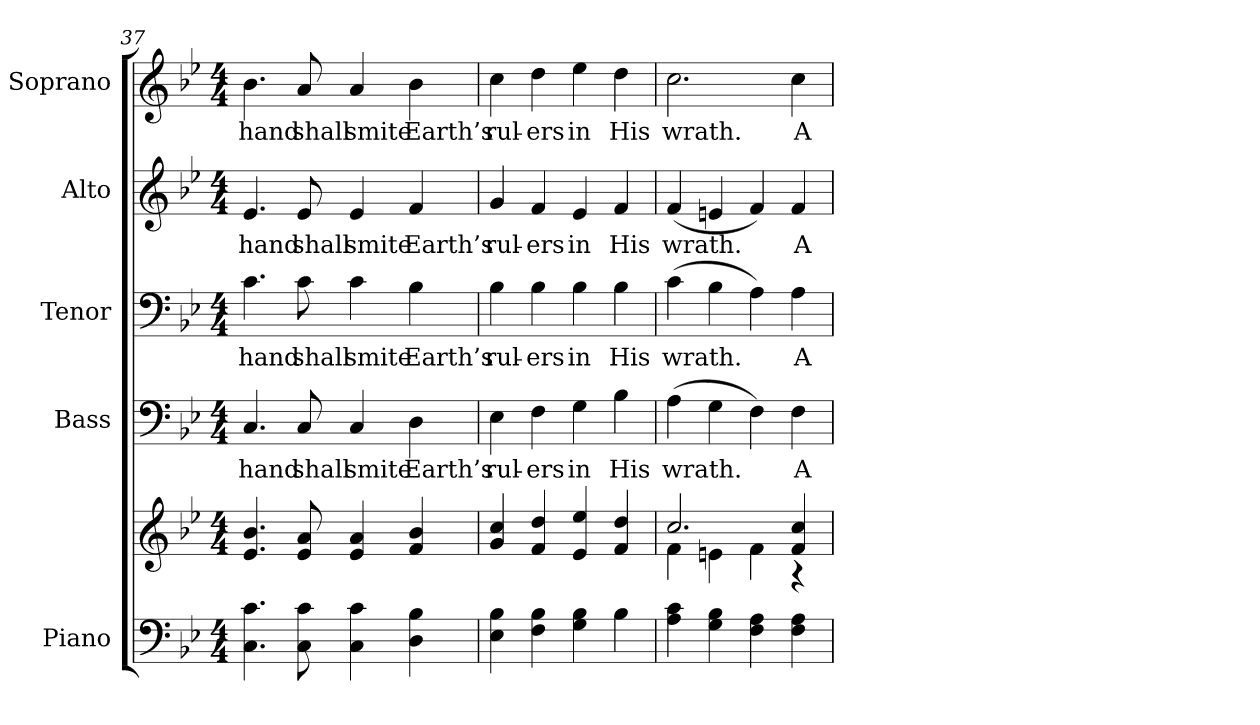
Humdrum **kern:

**kern	**kern	**kern	**text	**kern	**text	**kern	**text	**kern	**text
*part5	*part5	*part4	*part4	*part3	*part3	*part2	*part2	*part1	*part1
*staff6	*staff5	*staff4	*staff4	*staff3	*staff3	*staff2	*staff2	*staff1	*staff1
*I"Piano	*	*I"Bass	*	*I"Tenor	*	*I"Alto	*	*I"Soprano	*
*I'Pno.	*	*I'B.	*	*I'T.	*	*I'A.	*	*I'S.	*
*clefF4	*clefG2	*clefF4	*	*clefF4	*	*clefG2	*	*clefG2	*
*k[b-e-]	*k[b-e-]	*k[b-e-]	*	*k[b-e-]	*	*k[b-e-]	*	*k[b-e-]	*
*B-:	*B-:	*B-:	*	*B-:	*	*B-:	*	*B-:	*
*M4/4	*M4/4	*M4/4	*	*M4/4	*	*M4/4	*	*M4/4	*
=37	=37	=37	=37	=37	=37	=37	=37	=37	=37
!	!	!	!LO:LY:b:color=#000000	!	!	!	!	!	!
!	!	!	!	!	!LO:LY:b:color=#000000	!	!	!	!
!	!	!	!	!	!	!	!LO:LY:b:color=#000000	!	!
!	!	!	!	!	!	!	!	!	!LO:LY:b:color=#000000
4.Ci\ 4.ci	4.e-i/ 4.b-i	4.Ci/	hand	4.ci\	hand	4.e-i/	hand	4.b-i\	hand
!	!	!	!LO:LY:b:color=#000000	!	!	!	!	!	!
!	!	!	!	!	!LO:LY:b:color=#000000	!	!	!	!
!	!	!	!	!	!	!	!LO:LY:b:color=#000000	!	!
!	!	!	!	!	!	!	!	!	!LO:LY:b:color=#000000
8Ci\ 8ci	8e-i/ 8ai	8Ci/	shall	8ci\	shall	8e-i/	shall	8ai/	shall
!	!	!	!LO:LY:b:color=#000000	!	!	!	!	!	!
!	!	!	!	!	!LO:LY:b:color=#000000	!	!	!	!
!	!	!	!	!	!	!	!LO:LY:b:color=#000000	!	!
!	!	!	!	!	!	!	!	!	!LO:LY:b:color=#000000
4Ci\ 4ci	4e-i/ 4ai	4Ci/	smite	4ci\	smite	4e-i/	smite	4ai/	smite
!	!	!	!LO:LY:b:color=#000000	!	!	!	!	!	!
!	!	!	!	!	!LO:LY:b:color=#000000	!	!	!	!
!	!	!	!	!	!	!	!LO:LY:b:color=#000000	!	!
!	!	!	!	!	!	!	!	!	!LO:LY:b:color=#000000
4Di\ 4B-i	4fi/ 4b-i	4Di\	Earth’s	4B-i\	Earth’s	4fi/	Earth’s	4b-i\	Earth’s
=38	=38	=38	=38	=38	=38	=38	=38	=38	=38
!	!	!	!LO:LY:b:color=#000000	!	!	!	!	!	!
!	!	!	!	!	!LO:LY:b:color=#000000	!	!	!	!
!	!	!	!	!	!	!	!LO:LY:b:color=#000000	!	!
!	!	!	!	!	!	!	!	!	!LO:LY:b:color=#000000
4E-i\ 4B-i	4gi/ 4cci	4E-i\	rul-	4B-i\	rul-	4gi/	rul-	4cci\	rul-
!	!	!	!LO:LY:b:color=#000000	!	!	!	!	!	!
!	!	!	!	!	!LO:LY:b:color=#000000	!	!	!	!
!	!	!	!	!	!	!	!LO:LY:b:color=#000000	!	!
!	!	!	!	!	!	!	!	!	!LO:LY:b:color=#000000
4Fi\ 4B-i	4fi/ 4ddi	4Fi\	-ers	4B-i\	-ers	4fi/	-ers	4ddi\	-ers
!	!	!	!LO:LY:b:color=#000000	!	!	!	!	!	!
!	!	!	!	!	!LO:LY:b:color=#000000	!	!	!	!
!	!	!	!	!	!	!	!LO:LY:b:color=#000000	!	!
!	!	!	!	!	!	!	!	!	!LO:LY:b:color=#000000
4Gi\ 4B-i	4e-i/ 4ee-i	4Gi\	in	4B-i\	in	4e-i/	in	4ee-i\	in
!	!	!	!LO:LY:b:color=#000000	!	!	!	!	!	!
!	!	!	!	!	!LO:LY:b:color=#000000	!	!	!	!
!	!	!	!	!	!	!	!LO:LY:b:color=#000000	!	!
!	!	!	!	!	!	!	!	!	!LO:LY:b:color=#000000
4B-i\	4fi/ 4ddi	4B-i\	His	4B-i\	His	4fi/	His	4ddi\	His
!!LO:PB:g=z
=39	=39	=39	=39	=39	=39	=39	=39	=39	=39
*	*^	*	*	*	*	*	*	*	*
!	!	!	!	!LO:LY:b:color=#000000	!	!	!	!	!	!
!	!	!	!	!	!	!LO:LY:b:color=#000000	!	!	!	!
!	!	!	!	!	!	!	!	!LO:LY:b:color=#000000	!	!
!	!	!	!	!	!	!	!	!	!	!LO:LY:b:color=#000000
4Ai\ 4ci	2.cci/	4fi\	(4Ai\	wrath.	(4ci\	wrath.	(4fi/	wrath.	2.cci\	wrath.
4Gi\ 4B-i	.	4eni\	4Gi\	.	4B-i\	.	4eni/	.	.	.
4Fi\ 4Ai	.	4fi\	4Fi\)	.	4Ai\)	.	4fi/)	.	.	.
!	!	!	!	!LO:LY:b:color=#000000	!	!	!	!	!	!
!	!	!	!	!	!	!LO:LY:b:color=#000000	!	!	!	!
!	!	!	!	!	!	!	!	!LO:LY:b:color=#000000	!	!
!	!	!	!	!	!	!	!	!	!	!LO:LY:b:color=#000000
4Fi\ 4Ai	4fi/ 4cci	4r	4Fi\	A-	4Ai\	A-	4fi/	A-	4cci\	A-
*	*v	*v	*	*	*	*	*	*	*	*
=	=	=	=	=	=	=	=	=	=
*-	*-	*-	*-	*-	*-	*-	*-	*-	*-
